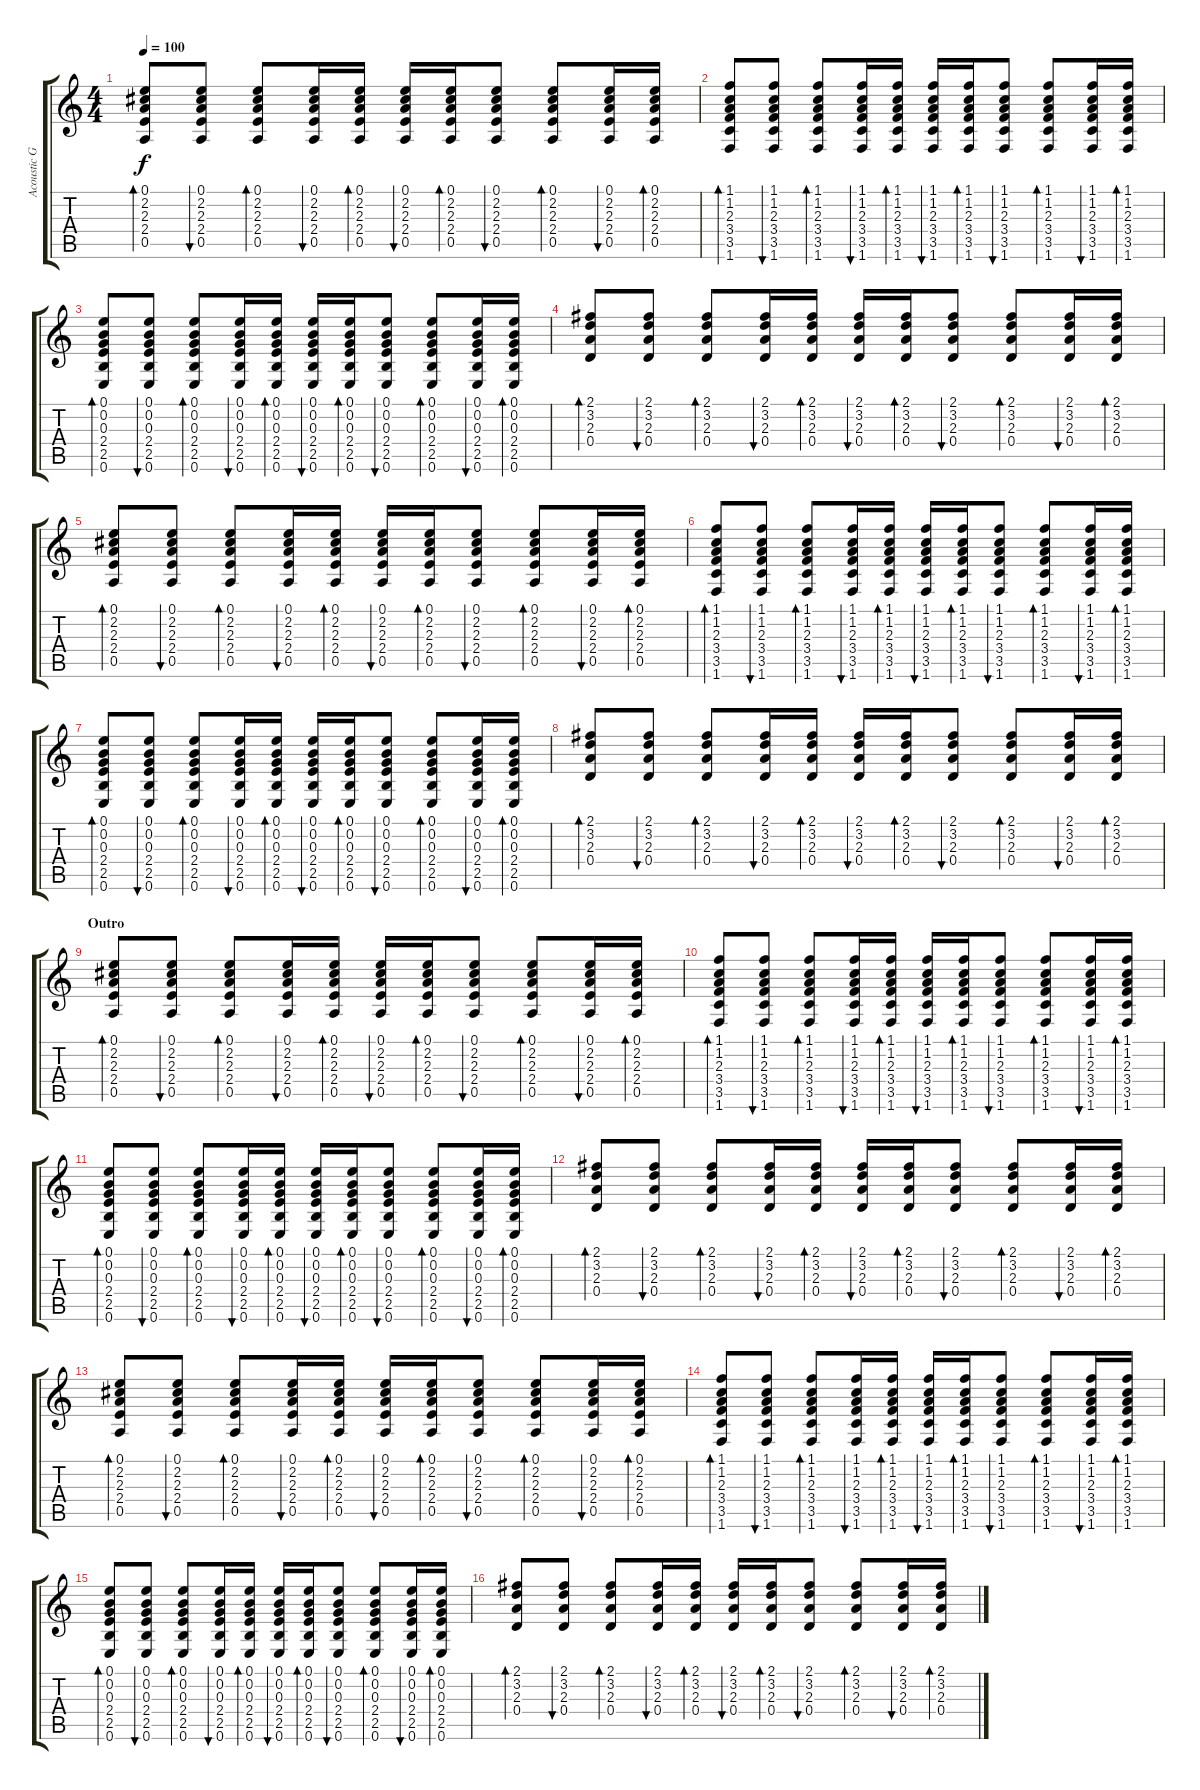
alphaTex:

\track ("Acoustic Gtr" "Acoustic G") {instrument acousticguitarsteel}
\staff {score tabs}
\tuning (E4 B3 G3 D3 A2 E2) {hide}
\ts (4 4)
\tempo 100
\clef g2
\ks c
(0.1 2.2 2.3 2.4 0.5).8{bd 60 dy f} (0.1 2.2 2.3 2.4 0.5).8{bu 60} (0.1 2.2 2.3 2.4 0.5).8{bd 60} (0.1 2.2 2.3 2.4 0.5).16{bu 60} (0.1 2.2 2.3 2.4 0.5).16{bd 60} (0.1 2.2 2.3 2.4 0.5).16{bu 60} (0.1 2.2 2.3 2.4 0.5).16{bd 60} (0.1 2.2 2.3 2.4 0.5).8{bu 60} (0.1 2.2 2.3 2.4 0.5).8{bd 60} (0.1 2.2 2.3 2.4 0.5).16{bu 60} (0.1 2.2 2.3 2.4 0.5).16{bd 60} |
(1.1 1.2 2.3 3.4 3.5 1.6).8{bd 60} (1.1 1.2 2.3 3.4 3.5 1.6).8{bu 60} (1.1 1.2 2.3 3.4 3.5 1.6).8{bd 60} (1.1 1.2 2.3 3.4 3.5 1.6).16{bu 60} (1.1 1.2 2.3 3.4 3.5 1.6).16{bd 60} (1.1 1.2 2.3 3.4 3.5 1.6).16{bu 60} (1.1 1.2 2.3 3.4 3.5 1.6).16{bd 60} (1.1 1.2 2.3 3.4 3.5 1.6).8{bu 60} (1.1 1.2 2.3 3.4 3.5 1.6).8{bd 60} (1.1 1.2 2.3 3.4 3.5 1.6).16{bu 60} (1.1 1.2 2.3 3.4 3.5 1.6).16{bd 60} |
(0.1 0.2 0.3 2.4 2.5 0.6).8{bd 60} (0.1 0.2 0.3 2.4 2.5 0.6).8{bu 60} (0.1 0.2 0.3 2.4 2.5 0.6).8{bd 60} (0.1 0.2 0.3 2.4 2.5 0.6).16{bu 60} (0.1 0.2 0.3 2.4 2.5 0.6).16{bd 60} (0.1 0.2 0.3 2.4 2.5 0.6).16{bu 60} (0.1 0.2 0.3 2.4 2.5 0.6).16{bd 60} (0.1 0.2 0.3 2.4 2.5 0.6).8{bu 60} (0.1 0.2 0.3 2.4 2.5 0.6).8{bd 60} (0.1 0.2 0.3 2.4 2.5 0.6).16{bu 60} (0.1 0.2 0.3 2.4 2.5 0.6).16{bd 60} |
(2.1 3.2 2.3 0.4).8{bd 60} (2.1 3.2 2.3 0.4).8{bu 60} (2.1 3.2 2.3 0.4).8{bd 60} (2.1 3.2 2.3 0.4).16{bu 60} (2.1 3.2 2.3 0.4).16{bd 60} (2.1 3.2 2.3 0.4).16{bu 60} (2.1 3.2 2.3 0.4).16{bd 60} (2.1 3.2 2.3 0.4).8{bu 60} (2.1 3.2 2.3 0.4).8{bd 60} (2.1 3.2 2.3 0.4).16{bu 60} (2.1 3.2 2.3 0.4).16{bd 60} |
(0.1 2.2 2.3 2.4 0.5).8{bd 60} (0.1 2.2 2.3 2.4 0.5).8{bu 60} (0.1 2.2 2.3 2.4 0.5).8{bd 60} (0.1 2.2 2.3 2.4 0.5).16{bu 60} (0.1 2.2 2.3 2.4 0.5).16{bd 60} (0.1 2.2 2.3 2.4 0.5).16{bu 60} (0.1 2.2 2.3 2.4 0.5).16{bd 60} (0.1 2.2 2.3 2.4 0.5).8{bu 60} (0.1 2.2 2.3 2.4 0.5).8{bd 60} (0.1 2.2 2.3 2.4 0.5).16{bu 60} (0.1 2.2 2.3 2.4 0.5).16{bd 60} |
(1.1 1.2 2.3 3.4 3.5 1.6).8{bd 60} (1.1 1.2 2.3 3.4 3.5 1.6).8{bu 60} (1.1 1.2 2.3 3.4 3.5 1.6).8{bd 60} (1.1 1.2 2.3 3.4 3.5 1.6).16{bu 60} (1.1 1.2 2.3 3.4 3.5 1.6).16{bd 60} (1.1 1.2 2.3 3.4 3.5 1.6).16{bu 60} (1.1 1.2 2.3 3.4 3.5 1.6).16{bd 60} (1.1 1.2 2.3 3.4 3.5 1.6).8{bu 60} (1.1 1.2 2.3 3.4 3.5 1.6).8{bd 60} (1.1 1.2 2.3 3.4 3.5 1.6).16{bu 60} (1.1 1.2 2.3 3.4 3.5 1.6).16{bd 60} |
(0.1 0.2 0.3 2.4 2.5 0.6).8{bd 60} (0.1 0.2 0.3 2.4 2.5 0.6).8{bu 60} (0.1 0.2 0.3 2.4 2.5 0.6).8{bd 60} (0.1 0.2 0.3 2.4 2.5 0.6).16{bu 60} (0.1 0.2 0.3 2.4 2.5 0.6).16{bd 60} (0.1 0.2 0.3 2.4 2.5 0.6).16{bu 60} (0.1 0.2 0.3 2.4 2.5 0.6).16{bd 60} (0.1 0.2 0.3 2.4 2.5 0.6).8{bu 60} (0.1 0.2 0.3 2.4 2.5 0.6).8{bd 60} (0.1 0.2 0.3 2.4 2.5 0.6).16{bu 60} (0.1 0.2 0.3 2.4 2.5 0.6).16{bd 60} |
(2.1 3.2 2.3 0.4).8{bd 60} (2.1 3.2 2.3 0.4).8{bu 60} (2.1 3.2 2.3 0.4).8{bd 60} (2.1 3.2 2.3 0.4).16{bu 60} (2.1 3.2 2.3 0.4).16{bd 60} (2.1 3.2 2.3 0.4).16{bu 60} (2.1 3.2 2.3 0.4).16{bd 60} (2.1 3.2 2.3 0.4).8{bu 60} (2.1 3.2 2.3 0.4).8{bd 60} (2.1 3.2 2.3 0.4).16{bu 60} (2.1 3.2 2.3 0.4).16{bd 60} |
\section ("" "Outro")
(0.1 2.2 2.3 2.4 0.5).8{bd 60} (0.1 2.2 2.3 2.4 0.5).8{bu 60} (0.1 2.2 2.3 2.4 0.5).8{bd 60} (0.1 2.2 2.3 2.4 0.5).16{bu 60} (0.1 2.2 2.3 2.4 0.5).16{bd 60} (0.1 2.2 2.3 2.4 0.5).16{bu 60} (0.1 2.2 2.3 2.4 0.5).16{bd 60} (0.1 2.2 2.3 2.4 0.5).8{bu 60} (0.1 2.2 2.3 2.4 0.5).8{bd 60} (0.1 2.2 2.3 2.4 0.5).16{bu 60} (0.1 2.2 2.3 2.4 0.5).16{bd 60} |
(1.1 1.2 2.3 3.4 3.5 1.6).8{bd 60} (1.1 1.2 2.3 3.4 3.5 1.6).8{bu 60} (1.1 1.2 2.3 3.4 3.5 1.6).8{bd 60} (1.1 1.2 2.3 3.4 3.5 1.6).16{bu 60} (1.1 1.2 2.3 3.4 3.5 1.6).16{bd 60} (1.1 1.2 2.3 3.4 3.5 1.6).16{bu 60} (1.1 1.2 2.3 3.4 3.5 1.6).16{bd 60} (1.1 1.2 2.3 3.4 3.5 1.6).8{bu 60} (1.1 1.2 2.3 3.4 3.5 1.6).8{bd 60} (1.1 1.2 2.3 3.4 3.5 1.6).16{bu 60} (1.1 1.2 2.3 3.4 3.5 1.6).16{bd 60} |
(0.1 0.2 0.3 2.4 2.5 0.6).8{bd 60} (0.1 0.2 0.3 2.4 2.5 0.6).8{bu 60} (0.1 0.2 0.3 2.4 2.5 0.6).8{bd 60} (0.1 0.2 0.3 2.4 2.5 0.6).16{bu 60} (0.1 0.2 0.3 2.4 2.5 0.6).16{bd 60} (0.1 0.2 0.3 2.4 2.5 0.6).16{bu 60} (0.1 0.2 0.3 2.4 2.5 0.6).16{bd 60} (0.1 0.2 0.3 2.4 2.5 0.6).8{bu 60} (0.1 0.2 0.3 2.4 2.5 0.6).8{bd 60} (0.1 0.2 0.3 2.4 2.5 0.6).16{bu 60} (0.1 0.2 0.3 2.4 2.5 0.6).16{bd 60} |
(2.1 3.2 2.3 0.4).8{bd 60} (2.1 3.2 2.3 0.4).8{bu 60} (2.1 3.2 2.3 0.4).8{bd 60} (2.1 3.2 2.3 0.4).16{bu 60} (2.1 3.2 2.3 0.4).16{bd 60} (2.1 3.2 2.3 0.4).16{bu 60} (2.1 3.2 2.3 0.4).16{bd 60} (2.1 3.2 2.3 0.4).8{bu 60} (2.1 3.2 2.3 0.4).8{bd 60} (2.1 3.2 2.3 0.4).16{bu 60} (2.1 3.2 2.3 0.4).16{bd 60} |
(0.1 2.2 2.3 2.4 0.5).8{bd 60} (0.1 2.2 2.3 2.4 0.5).8{bu 60} (0.1 2.2 2.3 2.4 0.5).8{bd 60} (0.1 2.2 2.3 2.4 0.5).16{bu 60} (0.1 2.2 2.3 2.4 0.5).16{bd 60} (0.1 2.2 2.3 2.4 0.5).16{bu 60} (0.1 2.2 2.3 2.4 0.5).16{bd 60} (0.1 2.2 2.3 2.4 0.5).8{bu 60} (0.1 2.2 2.3 2.4 0.5).8{bd 60} (0.1 2.2 2.3 2.4 0.5).16{bu 60} (0.1 2.2 2.3 2.4 0.5).16{bd 60} |
(1.1 1.2 2.3 3.4 3.5 1.6).8{bd 60} (1.1 1.2 2.3 3.4 3.5 1.6).8{bu 60} (1.1 1.2 2.3 3.4 3.5 1.6).8{bd 60} (1.1 1.2 2.3 3.4 3.5 1.6).16{bu 60} (1.1 1.2 2.3 3.4 3.5 1.6).16{bd 60} (1.1 1.2 2.3 3.4 3.5 1.6).16{bu 60} (1.1 1.2 2.3 3.4 3.5 1.6).16{bd 60} (1.1 1.2 2.3 3.4 3.5 1.6).8{bu 60} (1.1 1.2 2.3 3.4 3.5 1.6).8{bd 60} (1.1 1.2 2.3 3.4 3.5 1.6).16{bu 60} (1.1 1.2 2.3 3.4 3.5 1.6).16{bd 60} |
(0.1 0.2 0.3 2.4 2.5 0.6).8{bd 60} (0.1 0.2 0.3 2.4 2.5 0.6).8{bu 60} (0.1 0.2 0.3 2.4 2.5 0.6).8{bd 60} (0.1 0.2 0.3 2.4 2.5 0.6).16{bu 60} (0.1 0.2 0.3 2.4 2.5 0.6).16{bd 60} (0.1 0.2 0.3 2.4 2.5 0.6).16{bu 60} (0.1 0.2 0.3 2.4 2.5 0.6).16{bd 60} (0.1 0.2 0.3 2.4 2.5 0.6).8{bu 60} (0.1 0.2 0.3 2.4 2.5 0.6).8{bd 60} (0.1 0.2 0.3 2.4 2.5 0.6).16{bu 60} (0.1 0.2 0.3 2.4 2.5 0.6).16{bd 60} |
(2.1 3.2 2.3 0.4).8{bd 60} (2.1 3.2 2.3 0.4).8{bu 60} (2.1 3.2 2.3 0.4).8{bd 60} (2.1 3.2 2.3 0.4).16{bu 60} (2.1 3.2 2.3 0.4).16{bd 60} (2.1 3.2 2.3 0.4).16{bu 60} (2.1 3.2 2.3 0.4).16{bd 60} (2.1 3.2 2.3 0.4).8{bu 60} (2.1 3.2 2.3 0.4).8{bd 60} (2.1 3.2 2.3 0.4).16{bu 60} (2.1 3.2 2.3 0.4).16{bd 60}
